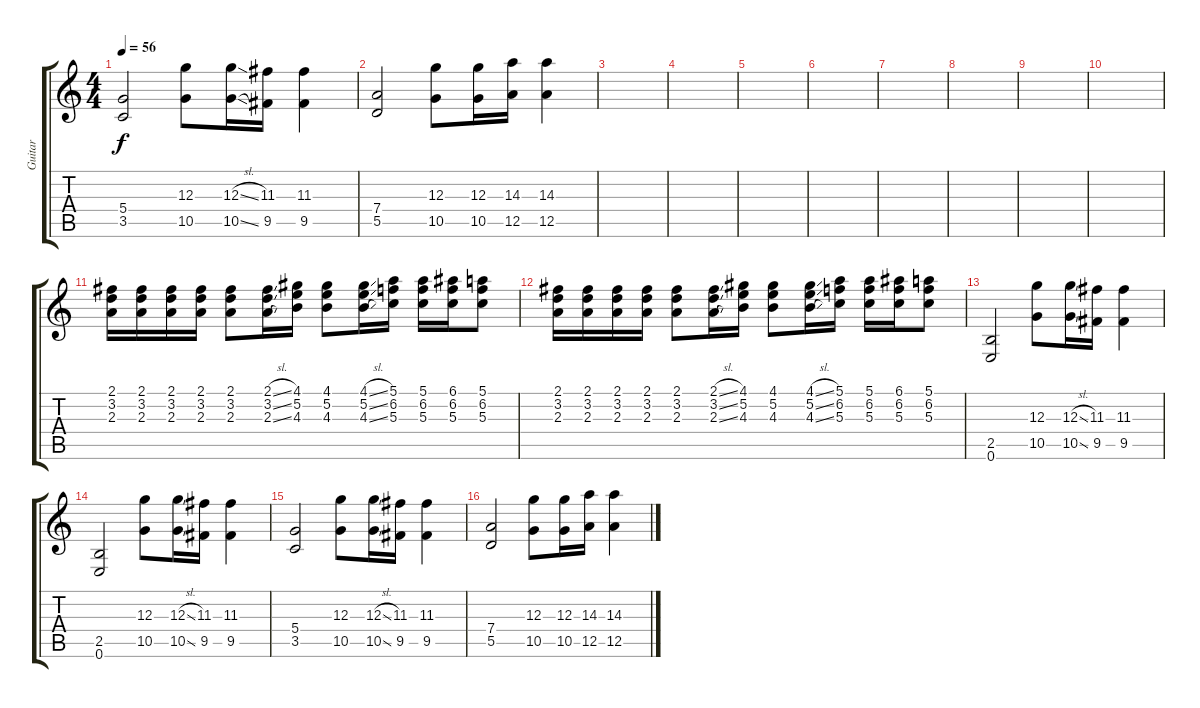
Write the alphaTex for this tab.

\track ("Guitar" "Guitar") {instrument distortionguitar}
\staff {score tabs}
\tuning (E4 B3 G3 D3 A2 E2) {hide}
\ts (4 4)
\tempo 56
\clef g2
\ks c
(5.4 3.5).2{dy f} (12.3 10.5).8 (12.3{sl} 10.5{sl}).16 (11.3 9.5).16 (11.3 9.5).4 |
(7.4 5.5).2 (12.3 10.5).8 (12.3 10.5).16 (14.3 12.5).16 (14.3 12.5).4 |
|
|
|
|
|
|
|
|
(2.1 3.2 2.3).16 (2.1 3.2 2.3).16 (2.1 3.2 2.3).16 (2.1 3.2 2.3).16 (2.1 3.2 2.3).8 (2.1{sl} 3.2{sl} 2.3{sl}).16 (4.1 5.2 4.3).16 (4.1 5.2 4.3).8 (4.1{sl} 5.2{sl} 4.3{sl}).16 (5.1 6.2 5.3).16 (5.1 6.2 5.3).16 (6.1 6.2 5.3).16 (5.1 6.2 5.3).8 |
(2.1 3.2 2.3).16 (2.1 3.2 2.3).16 (2.1 3.2 2.3).16 (2.1 3.2 2.3).16 (2.1 3.2 2.3).8 (2.1{sl} 3.2{sl} 2.3{sl}).16 (4.1 5.2 4.3).16 (4.1 5.2 4.3).8 (4.1{sl} 5.2{sl} 4.3{sl}).16 (5.1 6.2 5.3).16 (5.1 6.2 5.3).16 (6.1 6.2 5.3).16 (5.1 6.2 5.3).8 |
(2.5 0.6).2 (12.3 10.5).8 (12.3{sl} 10.5{sl}).16 (11.3 9.5).16 (11.3 9.5).4 |
(2.5 0.6).2 (12.3 10.5).8 (12.3{sl} 10.5{sl}).16 (11.3 9.5).16 (11.3 9.5).4 |
(5.4 3.5).2 (12.3 10.5).8 (12.3{sl} 10.5{sl}).16 (11.3 9.5).16 (11.3 9.5).4 |
(7.4 5.5).2 (12.3 10.5).8 (12.3 10.5).16 (14.3 12.5).16 (14.3 12.5).4
